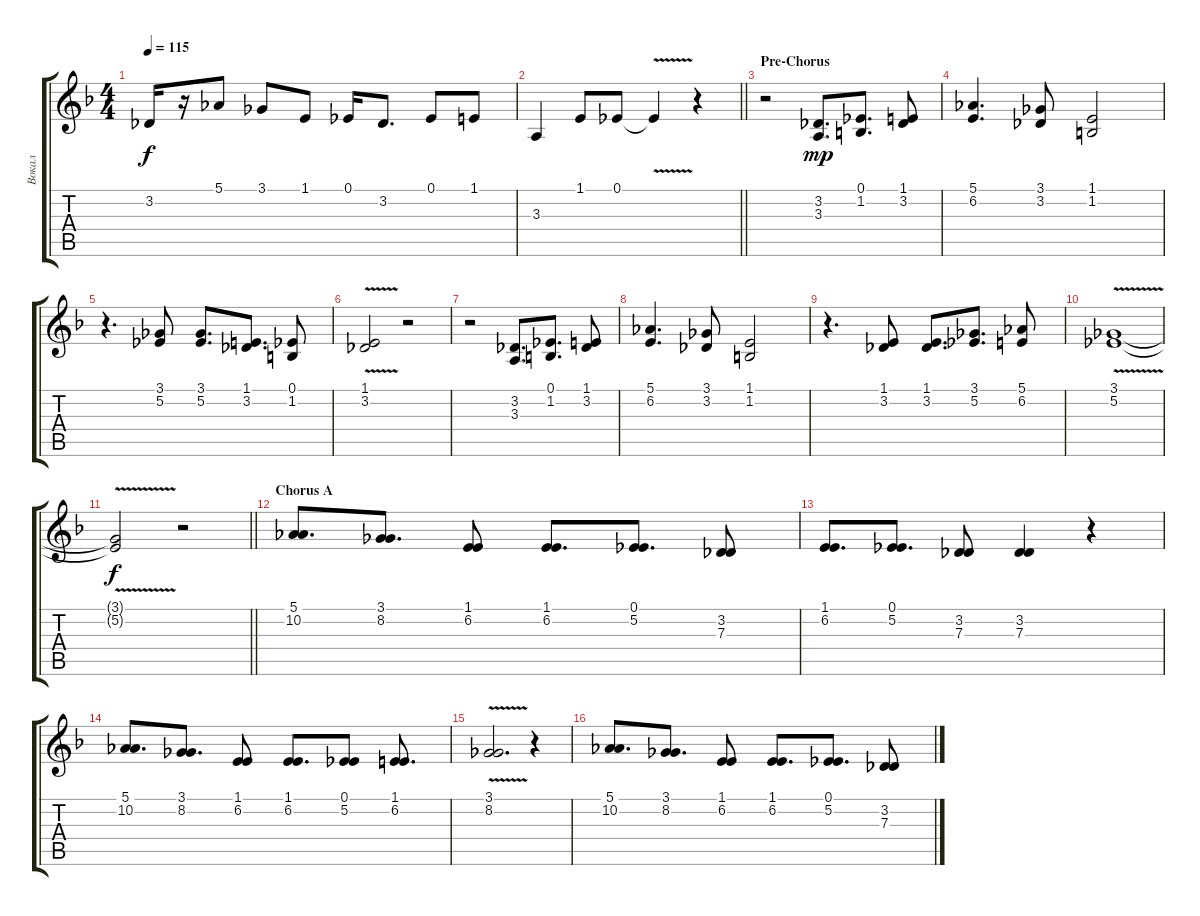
\track ("Вокал" "Вокал") {instrument trumpet}
\staff {score tabs}
\tuning (Eb4 Bb3 Gb3 Db3 Ab2 Eb2) {hide}
\ts (4 4)
\tempo 115
\clef g2
\ks dminor
3.2{t}.16{dy f} r.16 5.1.8 3.1.8 1.1.8 0.1.16 3.2.8{d} 0.1.8 1.1.8 |
\barLineRight lightlight
3.3.4 1.1.8 0.1.8 0.1{v t}.4 r.4 |
\section ("" "Pre-Chorus")
r.2 (3.2 3.3).8{d dy mp} (0.1 1.2).8{d} (1.1 3.2).8 |
(5.1 6.2).4{d} (3.1 3.2).8 (1.1 1.2).2 |
r.4{d} (3.1 5.2).8 (3.1 5.2).8{d} (1.1 3.2).8{d} (0.1 1.2).8 |
(1.1{v} 3.2{v}).2 r.2 |
r.2 (3.2 3.3).8{d} (0.1 1.2).8{d} (1.1 3.2).8 |
(5.1 6.2).4{d} (3.1 3.2).8 (1.1 1.2).2 |
r.4{d} (1.1 3.2).8 (1.1 3.2).8{d} (3.1 5.2).8{d} (5.1 6.2).8 |
(3.1{v} 5.2).1 |
\barLineRight lightlight
(3.1{t} 5.2{t}).2{dy f} r.2 |
\section ("" "Chorus A")
(5.1 10.2).8{d} (3.1 8.2).8{d} (1.1 6.2).8 (1.1 6.2).8{d} (0.1 5.2).8{d} (3.2 7.3).8 |
(1.1 6.2).8{d} (0.1 5.2).8{d} (3.2 7.3).8 (3.2 7.3).4 r.4 |
(5.1 10.2).8{d} (3.1 8.2).8{d} (1.1 6.2).8 (1.1 6.2).8{d} (0.1 5.2).8 (1.1 6.2).8{d} |
(3.1{v} 8.2{v}).2{d} r.4 |
(5.1 10.2).8{d} (3.1 8.2).8{d} (1.1 6.2).8 (1.1 6.2).8{d} (0.1 5.2).8{d} (3.2 7.3).8
